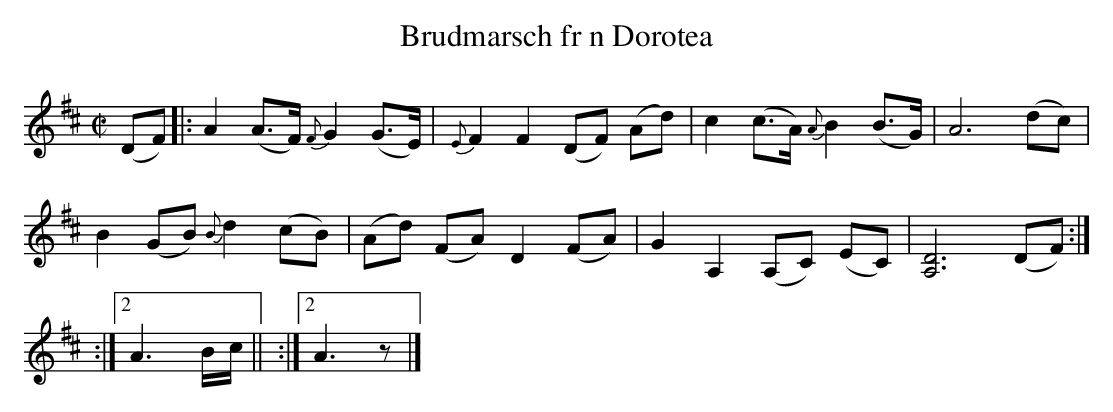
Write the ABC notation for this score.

X:1
T: Brudmarsch fr n Dorotea
M: C|
L: 1/8
K: D
(DF) |: A2(A>F) {F}G2(G>E) | {E}F2F2 (DF) (Ad) | c2(c>A) {A}B2(B>G) | A6 (dc) |
B2(GB) {B}d2(cB) | (Ad) (FA) D2(FA) | G2A,2 (A,C) (EC) | [A,D]6 (DF) :|
:|2 A3 B/c/ || :|2 A3 z |]
